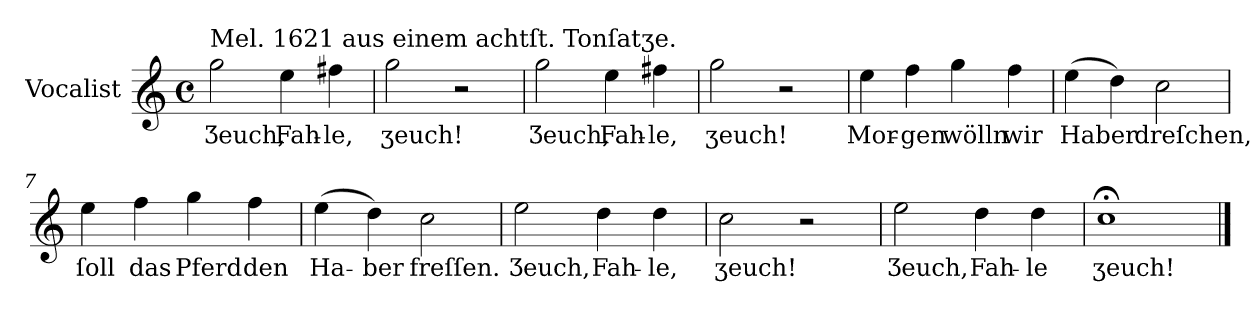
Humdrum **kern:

**kern	**text
*part1	*part1
*staff1	*staff1
*I"Vocalist	*
*k[]	*
*C:	*
*M4/4	*
*met(c)	*
=1	=1
!LO:TX:a:t=Mel. 1621 aus einem achtſt. Tonſatʒe.	!
2gg	Ʒeuch,
4ee	Fah-
4ff#X	-le,
=2	=2
2gg	ʒeuch!
2r	.
=3	=3
2gg	Ʒeuch,
4ee	Fah-
4ff#X	-le,
=4	=4
2gg	ʒeuch!
2r	.
=5	=5
4ee	Mor-
4ff	-gen
4gg	wölln
4ff	wir
=6	=6
(4ee	Haber
4dd)	.
2cc	dreſchen,
=7	=7
4ee	ſoll
4ff	das
4gg	Pferd
4ff	den
=8	=8
(4ee	Ha-
4dd)	-ber
2cc	freſſen.
=9	=9
2ee	Ʒeuch,
4dd	Fah-
4dd	-le,
=10	=10
2cc	ʒeuch!
2r	.
=11	=11
2ee	Ʒeuch,
4dd	Fah-
4dd	-le
=12	=12
1cc;<	ʒeuch!
==	==
*-	*-
